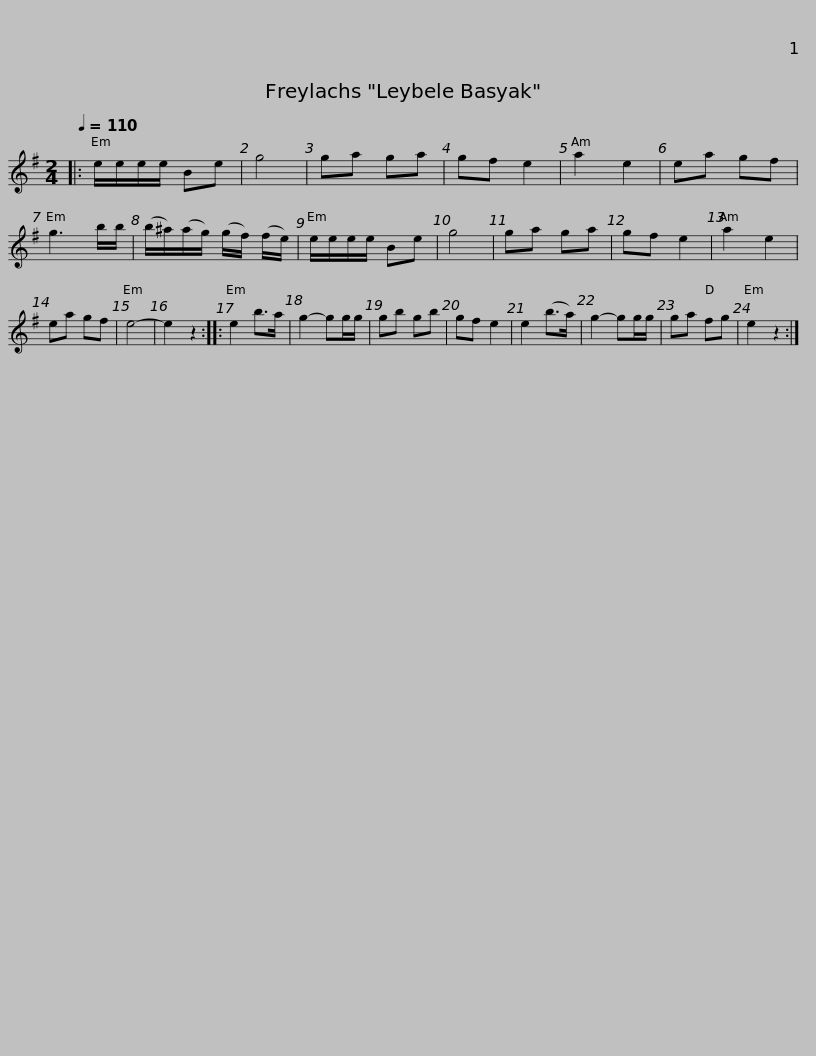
X:1
L:1/8
Q:1/4=110
M:2/4
I:linebreak $
K:Emin
V:1 treble
V:1
|: e/e/e/e/ Be | g4 | ga ga | gf e2 | a2 e2 | %5
 ea gf | g3 b/b/ | (b/^a/)(a/g/) (g/f/) (f/e/) | e/e/e/e/ Be |$ g4 | %10
 ga ga | gf e2 | a2 e2 | ea gf | e4- | %15
 e2 z2 :: e2 b>a | g2- gg/g/ | gb gb | gf e2 | %20
 e2 (b>a) |$ g2- gg/g/ | ga fg | e2 z2 :| %24
